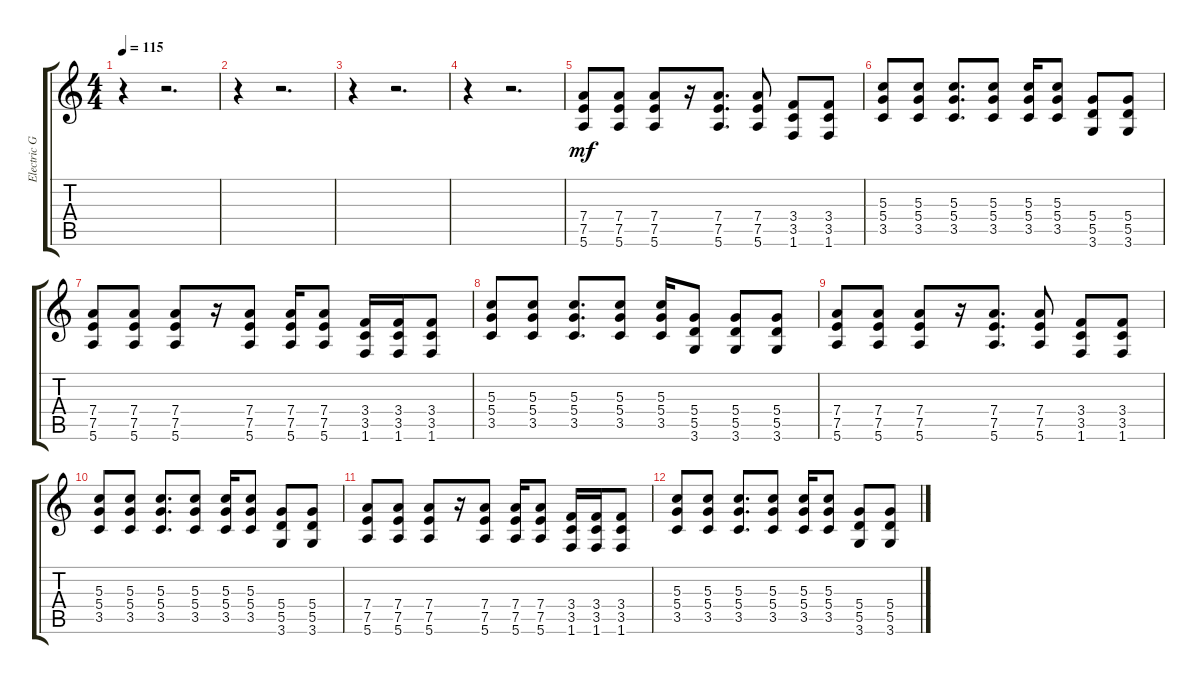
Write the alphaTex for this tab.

\track ("Electric Guitar" "Electric G") {instrument overdrivenguitar}
\staff {score tabs}
\tuning (E4 B3 G3 D3 A2 E2) {hide}
\ts (4 4)
\tempo 115
\clef g2
\ks c
r.4{dy mf} r.2{d} |
r.4 r.2{d} |
r.4 r.2{d} |
r.4 r.2{d} |
(7.4 7.5 5.6).8 (7.4 7.5 5.6).8 (7.4 7.5 5.6).8 r.16 (7.4 7.5 5.6).8{d} (7.4 7.5 5.6).8 (3.4 3.5 1.6).8 (3.4 3.5 1.6).8 |
(5.3 5.4 3.5).8 (5.3 5.4 3.5).8 (5.3 5.4 3.5).8{d} (5.3 5.4 3.5).8 (5.3 5.4 3.5).16 (5.3 5.4 3.5).8 (5.4 5.5 3.6).8 (5.4 5.5 3.6).8 |
(7.4 7.5 5.6).8 (7.4 7.5 5.6).8 (7.4 7.5 5.6).8 r.16 (7.4 7.5 5.6).8 (7.4 7.5 5.6).16 (7.4 7.5 5.6).8 (3.4 3.5 1.6).16 (3.4 3.5 1.6).16 (3.4 3.5 1.6).8 |
(5.3 5.4 3.5).8 (5.3 5.4 3.5).8 (5.3 5.4 3.5).8{d} (5.3 5.4 3.5).8 (5.3 5.4 3.5).16 (5.4 5.5 3.6).8 (5.4 5.5 3.6).8 (5.4 5.5 3.6).8 |
(7.4 7.5 5.6).8 (7.4 7.5 5.6).8 (7.4 7.5 5.6).8 r.16 (7.4 7.5 5.6).8{d} (7.4 7.5 5.6).8 (3.4 3.5 1.6).8 (3.4 3.5 1.6).8 |
(5.3 5.4 3.5).8 (5.3 5.4 3.5).8 (5.3 5.4 3.5).8{d} (5.3 5.4 3.5).8 (5.3 5.4 3.5).16 (5.3 5.4 3.5).8 (5.4 5.5 3.6).8 (5.4 5.5 3.6).8 |
(7.4 7.5 5.6).8 (7.4 7.5 5.6).8 (7.4 7.5 5.6).8 r.16 (7.4 7.5 5.6).8 (7.4 7.5 5.6).16 (7.4 7.5 5.6).8 (3.4 3.5 1.6).16 (3.4 3.5 1.6).16 (3.4 3.5 1.6).8 |
(5.3 5.4 3.5).8 (5.3 5.4 3.5).8 (5.3 5.4 3.5).8{d} (5.3 5.4 3.5).8 (5.3 5.4 3.5).16 (5.3 5.4 3.5).8 (5.4 5.5 3.6).8 (5.4 5.5 3.6).8
